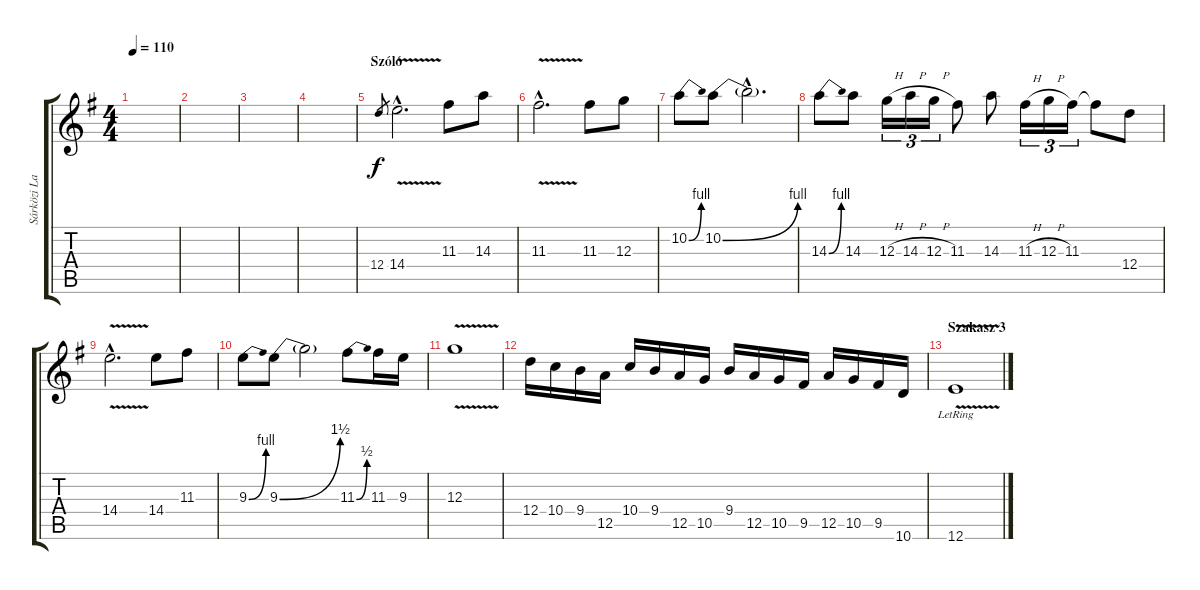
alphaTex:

\track ("Sárközi Lajos Szóló" "Sárközi La") {instrument acousticguitarsteel}
\staff {score tabs}
\tuning (E4 B3 G3 D3 A2 E2) {hide}
\ts (4 4)
\tempo 110
\clef g2
\ks eminor
|
|
|
|
\section ("" "Szóló")
12.4.8{gr} 14.4{v hac}.2{d} 11.3.8 14.3.8 |
11.3{v hac}.2{d} 11.3.8 12.3.8 |
10.2{be (bend 0 0 60 4)}.8 10.2{be (bend 0 0 60 4)}.8 10.2{hac t}.2{d} |
14.3{be (bend 0 0 60 4)}.8 14.3.8 12.3{h}.16{tu (3 2)} 14.3{h}.16{tu (3 2)} 12.3{h}.16{tu (3 2)} 11.3.8 14.3.8 11.3{h}.16{tu (3 2)} 12.3{h}.16{tu (3 2)} 11.3.16{tu (3 2)} 11.3{t}.8 12.4.8 |
14.4{v hac}.2{d} 14.4.8 11.3.8 |
9.3{be (bend 0 0 60 4)}.8 9.3{be (bend 0 0 60 6)}.8 9.3{t}.2 11.3{be (bend 0 0 60 2)}.8 11.3.16 9.3.16 |
12.3{v}.1 |
12.4.16 10.4.16 9.4.16 12.5.16 10.4.16 9.4.16 12.5.16 10.5.16 9.4.16 12.5.16 10.5.16 9.5.16 12.5.16 10.5.16 9.5.16 10.6.16 |
\section ("" "Szakasz 3")
12.6{v lr}.1
